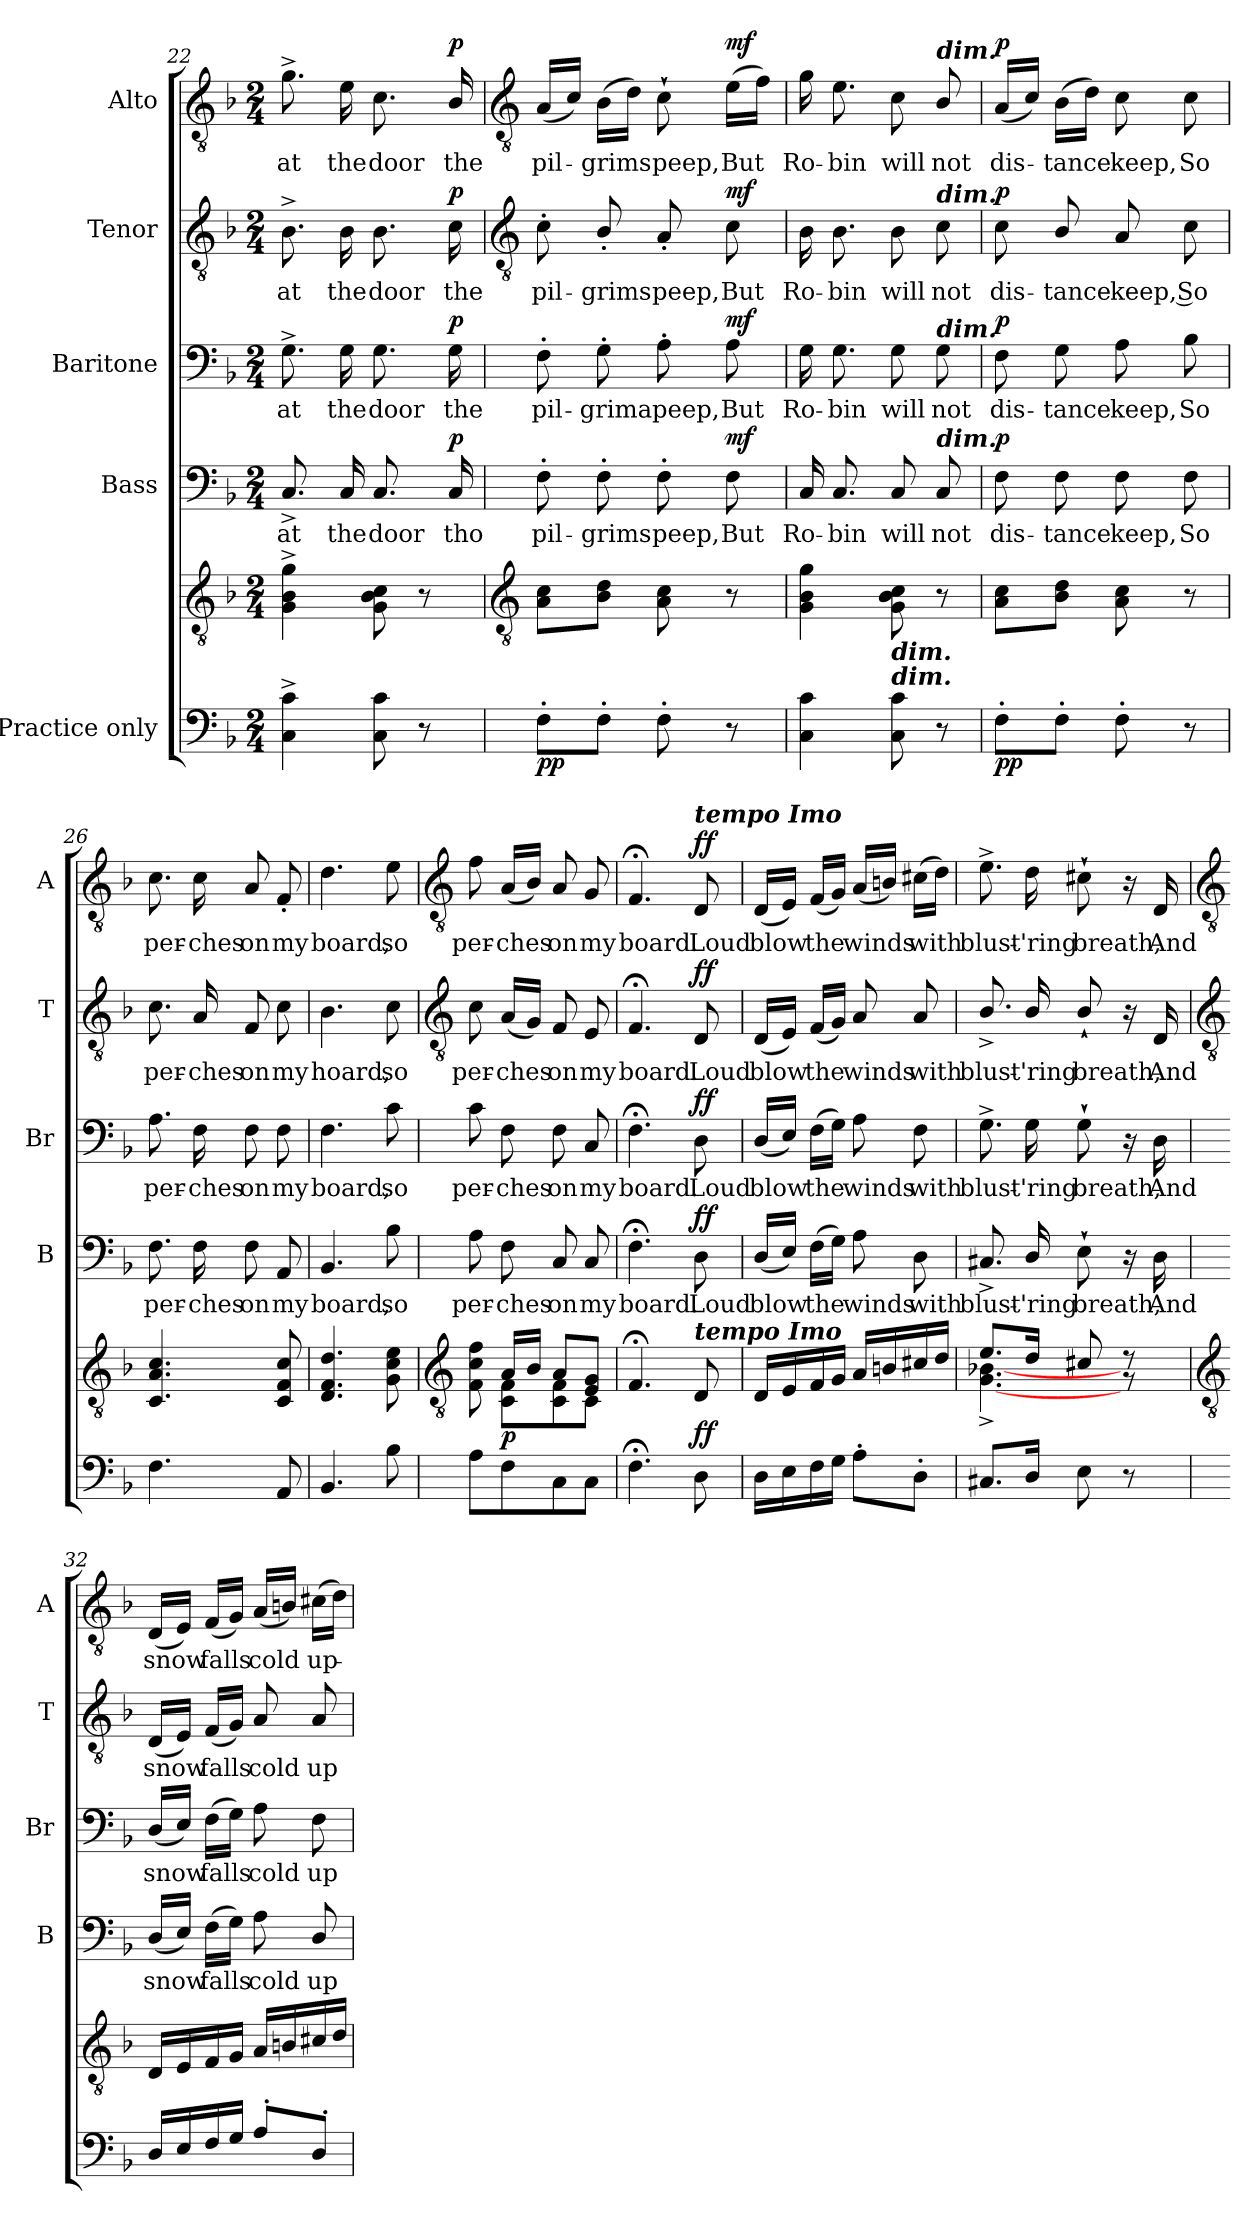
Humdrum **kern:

**kern	**kern	**dynam	**kern	**text	**dynam	**kern	**text	**dynam	**kern	**text	**dynam	**kern	**text	**dynam
*part5	*part5	*part5	*part4	*part4	*part4	*part3	*part3	*part3	*part2	*part2	*part2	*part1	*part1	*part1
*staff6	*staff5	*staff5/6	*staff4	*staff4	*staff4	*staff3	*staff3	*staff3	*staff2	*staff2	*staff2	*staff1	*staff1	*staff1
*I"Practice only	*	*	*I"Bass	*	*	*I"Baritone	*	*	*I"Tenor	*	*	*I"Alto	*	*
*	*	*	*I'B	*	*	*I'Br	*	*	*I'T	*	*	*I'A	*	*
*clefF4	*clefGv2	*	*clefF4	*	*	*clefF4	*	*	*clefGv2	*	*	*clefGv2	*	*
*k[b-]	*k[b-]	*	*k[b-]	*	*	*k[b-]	*	*	*k[b-]	*	*	*k[b-]	*	*
*F:	*F:	*	*F:	*	*	*F:	*	*	*F:	*	*	*F:	*	*
*M2/4	*M2/4	*	*M2/4	*	*	*M2/4	*	*	*M2/4	*	*	*M2/4	*	*
=22	=22	=22	=22	=22	=22	=22	=22	=22	=22	=22	=22	=22	=22	=22
!	!	!	!	!LO:LY:b	!	!	!LO:LY:b	!	!	!LO:LY:b	!	!	!LO:LY:b	!
4C^ 4c^	4G\^ 4B-\^ 4g\^	.	8.C^	at	.	8.G^	at	.	8.B-^	at	.	8.g^	at	.
!	!	!	!	!LO:LY:b	!	!	!LO:LY:b	!	!	!LO:LY:b	!	!	!LO:LY:b	!
.	.	.	16C	the	.	16G	the	.	16B-	the	.	16e	the	.
!	!	!	!	!LO:LY:b	!	!	!LO:LY:b	!	!	!LO:LY:b	!	!	!LO:LY:b	!
8C 8c	8G\ 8B-\ 8c\	.	8.C	door	.	8.G	door	.	8.B-	door	.	8.c	door	.
8r	8r	.	.	.	.	.	.	.	.	.	.	.	.	.
!	!	!	!	!LO:LY:b	!LO:DY:b	!	!LO:LY:b	!LO:DY:b	!	!LO:LY:b	!LO:DY:b	!	!LO:LY:b	!LO:DY:b
.	.	.	16C	tho	p	16G	the	p	16c	the	p	16B-/	the	p
!!LO:LB:g=z
=23	=23	=23	=23	=23	=23	=23	=23	=23	=23	=23	=23	=23	=23	=23
*	*clefGv2	*	*	*	*	*	*	*	*clefGv2	*	*	*clefGv2	*	*
!	!	!LO:DY:b=2	!	!LO:LY:b	!	!	!LO:LY:b	!	!	!LO:LY:b	!	!	!LO:LY:b	!
!	!	!LO:DY:n=1:b	!	!	!	!	!	!	!	!	!	!	!	!
8F'L	8A 8cL	p p	8F'	pil-	.	8F'	pil-	.	8c'	pil-	.	(<16A/LL	pil-	.
.	.	.	.	.	.	.	.	.	.	.	.	16c/JJ)	.	.
!	!	!	!	!LO:LY:b	!	!	!LO:LY:b	!	!	!LO:LY:b	!	!	!LO:LY:b	!
8F'J	8B- 8dJ	.	8F'	-grims	.	8G'	-grima	.	8B-'/	-grims	.	(>16B-LL	grims	.
.	.	.	.	.	.	.	.	.	.	.	.	16dJJ)	.	.
!	!	!	!	!LO:LY:b	!	!	!LO:LY:b	!	!	!LO:LY:b	!	!	!LO:LY:b	!
8F'	8A 8c	.	8F'	peep,	.	8A'	peep,	.	8A'	peep,	.	8c`	peep,	.
!	!	!	!	!LO:LY:b	!LO:DY:b	!	!LO:LY:b	!LO:DY:b	!	!LO:LY:b	!LO:DY:b	!	!LO:LY:b	!LO:DY:b
8r	8r	.	8F	But	mf	8A	But	mf	8c	But	mf	(>16eLL	But	mf
.	.	.	.	.	.	.	.	.	.	.	.	16fJJ)	.	.
=24	=24	=24	=24	=24	=24	=24	=24	=24	=24	=24	=24	=24	=24	=24
!	!	!LO:DY:b=2	!	!LO:LY:b	!	!	!LO:LY:b	!	!	!LO:LY:b	!	!	!LO:LY:b	!
!	!	!LO:DY:n=1:b	!	!	!	!	!	!	!	!	!	!	!	!
4C 4c	4G\ 4B-\ 4g\	mf mf	16C	Ro-	.	16G	Ro-	.	16B-	Ro-	.	16g	Ro-	.
!	!	!	!	!LO:LY:b	!	!	!LO:LY:b	!	!	!LO:LY:b	!	!	!LO:LY:b	!
.	.	.	8.C	-bin	.	8.G	-bin	.	8.B-	-bin	.	8.e	-bin	.
!	!LO:TX:b:Bi:t=dim.	!	!	!	!	!	!	!	!	!	!	!	!	!
!LO:TX:a:Bi:t=dim.	!	!	!	!	!	!	!	!	!	!	!	!	!	!
!	!	!	!	!LO:LY:b	!	!	!LO:LY:b	!	!	!LO:LY:b	!	!	!LO:LY:b	!
8C 8c	8G\ 8B-\ 8c\	.	8C	will	.	8G	will	.	8B-	will	.	8c	will	.
!	!	!	!	!	!	!	!	!	!	!	!	!LO:TX:a:Bi:t=dim.	!	!
!	!	!	!	!	!	!	!	!	!LO:TX:a:Bi:t=dim.	!	!	!	!	!
!	!	!	!	!	!	!LO:TX:a:Bi:t=dim.	!	!	!	!	!	!	!	!
!	!	!	!LO:TX:a:Bi:t=dim.	!	!	!	!	!	!	!	!	!	!	!
!	!	!	!	!LO:LY:b	!	!	!LO:LY:b	!	!	!LO:LY:b	!	!	!LO:LY:b	!
8r	8r	.	8C	not	.	8G	not	.	8c	not	.	8B-/	not	.
=25	=25	=25	=25	=25	=25	=25	=25	=25	=25	=25	=25	=25	=25	=25
!	!	!LO:DY:b=2	!	!LO:LY:b	!	!	!LO:LY:b	!	!	!LO:LY:b	!	!	!LO:LY:b	!
!	!	!LO:DY:n=1:b	!	!	!LO:DY:b	!	!	!LO:DY:b	!	!	!LO:DY:b	!	!	!LO:DY:b
8F'L	8A 8cL	p p	8F	dis-	p	8F	dis-	p	8c	dis-	p	(<16A/LL	dis-	p
.	.	.	.	.	.	.	.	.	.	.	.	16c/JJ)	.	.
!	!	!	!	!LO:LY:b	!	!	!LO:LY:b	!	!	!LO:LY:b	!	!	!LO:LY:b	!
8F'J	8B- 8dJ	.	8F	-tance	.	8G	-tance	.	8B-/	-tance	.	(>16B-LL	tance	.
.	.	.	.	.	.	.	.	.	.	.	.	16dJJ)	.	.
!	!	!	!	!LO:LY:b	!	!	!LO:LY:b	!	!	!LO:LY:b	!	!	!LO:LY:b	!
8F'	8A 8c	.	8F	keep,	.	8A	keep,	.	8A	keep, So	.	8c	keep,	.
!	!	!	!	!LO:LY:b	!	!	!LO:LY:b	!	!	!	!	!	!LO:LY:b	!
8r	8r	.	8F	So	.	8B-	So	.	8c	.	.	8c	So	.
=26	=26	=26	=26	=26	=26	=26	=26	=26	=26	=26	=26	=26	=26	=26
!	!	!	!	!LO:LY:b	!	!	!LO:LY:b	!	!	!LO:LY:b	!	!	!LO:LY:b	!
4.F	4.C 4.A 4.c	.	8.F	per-	.	8.A	per-	.	8.c	per-	.	8.c	per-	.
!	!	!	!	!LO:LY:b	!	!	!LO:LY:b	!	!	!LO:LY:b	!	!	!LO:LY:b	!
.	.	.	16F	-ches	.	16F	-ches	.	16A	-ches	.	16c	-ches	.
!	!	!	!	!LO:LY:b	!	!	!LO:LY:b	!	!	!LO:LY:b	!	!	!LO:LY:b	!
.	.	.	8F	on	.	8F	on	.	8F	on	.	8A	on	.
!	!	!	!	!LO:LY:b	!	!	!LO:LY:b	!	!	!LO:LY:b	!	!	!LO:LY:b	!
8AA	8C 8F 8c	.	8AA	my	.	8F\	my	.	8c	my	.	8F'	my	.
=27	=27	=27	=27	=27	=27	=27	=27	=27	=27	=27	=27	=27	=27	=27
!	!	!	!	!LO:LY:b	!	!	!LO:LY:b	!	!	!LO:LY:b	!	!	!LO:LY:b	!
4.BB-	4.D 4.F 4.d	.	4.BB-/	board,	.	4.F	board,	.	4.B-	hoard,	.	4.d	board,	.
!	!	!	!	!LO:LY:b	!	!	!LO:LY:b	!	!	!LO:LY:b	!	!	!LO:LY:b	!
8B-	8G 8c 8e	.	8B-	so	.	8c	so	.	8c\	so	.	8e	so	.
!!LO:LB:g=z
=28	=28	=28	=28	=28	=28	=28	=28	=28	=28	=28	=28	=28	=28	=28
*	*clefGv2	*	*	*	*	*	*	*	*clefGv2	*	*	*clefGv2	*	*
*	*^	*	*	*	*	*	*	*	*	*	*	*	*	*
!	!	!	!	!	!LO:LY:b	!	!	!LO:LY:b	!	!	!LO:LY:b	!	!	!LO:LY:b	!
8AL	8F 8c 8f	8ryy	.	8A	per-	.	8c	per-	.	8c\	per-	.	8f	per-	.
!	!	!	!LO:DY:b	!	!LO:LY:b	!	!	!LO:LY:b	!	!	!LO:LY:b	!	!	!LO:LY:b	!
8F	16ALL	8C\ 8F\L	p	8F	-ches	.	8F	-ches	.	(<16ALL	-ches	.	(<16ALL	-ches	.
.	16B-JJ	.	.	.	.	.	.	.	.	16GJJ)	.	.	16B-JJ)	.	.
!	!	!	!	!	!LO:LY:b	!	!	!LO:LY:b	!	!	!LO:LY:b	!	!	!LO:LY:b	!
8C	8AL	8C\ 8F\	.	8C	on	.	8F	on	.	8F	on	.	8A	on	.
!	!	!	!	!	!LO:LY:b	!	!	!LO:LY:b	!	!	!LO:LY:b	!	!	!LO:LY:b	!
8CJ	8E 8GJ	8C\J	.	8C	my	.	8C	my	.	8E	my	.	8G	my	.
=29	=29	=29	=29	=29	=29	=29	=29	=29	=29	=29	=29	=29	=29	=29	=29
!	!	!	!	!	!LO:LY:b	!	!	!LO:LY:b	!	!	!LO:LY:b	!	!	!LO:LY:b	!
4.F;	4.F;<	2ryy	.	4.F;<	board.	.	4.F;<	board.	.	4.F;<	board.	.	4.F;<	board.	.
!	!	!	!	!	!	!	!	!	!	!	!	!	!LO:TX:a:Bi:t=tempo Imo	!	!
!	!LO:TX:a:Bi:t=tempo Imo	!	!	!	!	!	!	!	!	!	!	!	!	!	!
!	!	!	!LO:DY:b	!	!LO:LY:b	!LO:DY:b	!	!LO:LY:b	!LO:DY:b	!	!LO:LY:b	!LO:DY:b	!	!LO:LY:b	!LO:DY:b
8D	8D	.	ff	8D	Loud	ff	8D	Loud	ff	8D	Loud	ff	8D	Loud	ff
=30	=30	=30	=30	=30	=30	=30	=30	=30	=30	=30	=30	=30	=30	=30	=30
!	!	!	!	!	!LO:LY:b	!	!	!LO:LY:b	!	!	!LO:LY:b	!	!	!LO:LY:b	!
16DLL	16DLL	2ryy	.	(>16D\LL	blow	.	(>16D\LL	blow	.	(<16DLL	blow	.	(<16DLL	blow	.
16E	16E	.	.	16E/JJ)	.	.	16E/JJ)	.	.	16EJJ)	.	.	16EJJ)	.	.
!	!	!	!	!	!LO:LY:b	!	!	!LO:LY:b	!	!	!LO:LY:b	!	!	!LO:LY:b	!
16F	16F	.	.	(>16FLL	the	.	(>16FLL	the	.	(<16FLL	the	.	(<16FLL	the	.
16GJJ	16GJJ	.	.	16GJJ)	.	.	16GJJ)	.	.	16GJJ)	.	.	16GJJ)	.	.
!	!	!	!	!	!LO:LY:b	!	!	!LO:LY:b	!	!	!LO:LY:b	!	!	!LO:LY:b	!
8A'L	16ALL	.	.	8A	winds	.	8A	winds	.	8A	winds	.	(<16ALL	winds	.
.	16Bn	.	.	.	.	.	.	.	.	.	.	.	16BnJJ)	.	.
!	!	!	!	!	!LO:LY:b	!	!	!LO:LY:b	!	!	!LO:LY:b	!	!	!LO:LY:b	!
8D'J	16c#X	.	.	8D	with	.	8F	with	.	8A	with	.	(>16c#XLL	with	.
.	16dJJ	.	.	.	.	.	.	.	.	.	.	.	16dJJ)	.	.
=31	=31	=31	=31	=31	=31	=31	=31	=31	=31	=31	=31	=31	=31	=31	=31
!	!	!	!	!	!LO:LY:b	!	!	!LO:LY:b	!	!	!LO:LY:b	!	!	!LO:LY:b	!
8.C#XL	8.e/L	[4.G\^ [4.B-X\^	.	8.C#X^	blust-	.	8.G^	blust-	.	8.B-^/	blust-	.	8.e^	blust-	.
!	!	!	!	!	!LO:LY:b	!	!	!LO:LY:b	!	!	!LO:LY:b	!	!	!LO:LY:b	!
16DJ	16d/J	.	.	16D/	-'ring	.	16G	-'ring	.	16B-/	-'ring	.	16d	-'ring	.
!	!	!	!	!	!LO:LY:b	!	!	!LO:LY:b	!	!	!LO:LY:b	!	!	!LO:LY:b	!
8E	8c#X/	.	.	8E`	breath,	.	8G`	breath,	.	8B-`/	breath,	.	8c#X`	breath,	.
8r	8r	8r	.	16r	.	.	16r	.	.	16r	.	.	16r	.	.
!	!	!	!	!	!LO:LY:b	!	!	!LO:LY:b	!	!	!LO:LY:b	!	!	!LO:LY:b	!
.	.	.	.	16D\	And	.	16D\	And	.	16D	And	.	16D	And	.
!!LO:LB:g=z
=32	=32	=32	=32	=32	=32	=32	=32	=32	=32	=32	=32	=32	=32	=32	=32
*	*clefGv2	*	*	*	*	*	*	*	*	*clefGv2	*	*	*clefGv2	*	*
*^	*	*	*	*	*	*	*	*	*	*	*	*	*	*	*
!	!LO:N:vis=1	!	!	!	!	!LO:LY:b	!	!	!LO:LY:b	!	!	!LO:LY:b	!	!	!LO:LY:b	!
16DLL	2ryy	16DLL	2ryy	.	(>16D\LL	snow	.	(>16D\LL	snow	.	(<16DLL	snow	.	(<16DLL	snow	.
16E	.	16E	.	.	16E/JJ)	.	.	16E/JJ)	.	.	16EJJ)	.	.	16EJJ)	.	.
!	!	!	!	!	!	!LO:LY:b	!	!	!LO:LY:b	!	!	!LO:LY:b	!	!	!LO:LY:b	!
16F	.	16F	.	.	(>16FLL	falls	.	(>16FLL	falls	.	(<16FLL	falls	.	(<16FLL	falls	.
16GJJ	.	16GJJ	.	.	16GJJ)	.	.	16GJJ)	.	.	16GJJ)	.	.	16GJJ)	.	.
!	!	!	!	!	!	!LO:LY:b	!	!	!LO:LY:b	!	!	!LO:LY:b	!	!	!LO:LY:b	!
8A'L	.	16ALL	.	.	8A	cold	.	8A	cold	.	8A	cold	.	(<16ALL	cold	.
.	.	16Bn	.	.	.	.	.	.	.	.	.	.	.	16BnJJ)	.	.
!	!	!	!	!	!	!LO:LY:b	!	!	!LO:LY:b	!	!	!LO:LY:b	!	!	!LO:LY:b	!
8D'J	.	16c#X	.	.	8D/	up-	.	8F	up-	.	8A	up-	.	(>16c#XLL	up-	.
.	.	16dJJ	.	.	.	.	.	.	.	.	.	.	.	16dJJ)	.	.
*v	*v	*	*	*	*	*	*	*	*	*	*	*	*	*	*	*
*	*v	*v	*	*	*	*	*	*	*	*	*	*	*	*	*
=	=	=	=	=	=	=	=	=	=	=	=	=	=	=
*-	*-	*-	*-	*-	*-	*-	*-	*-	*-	*-	*-	*-	*-	*-
